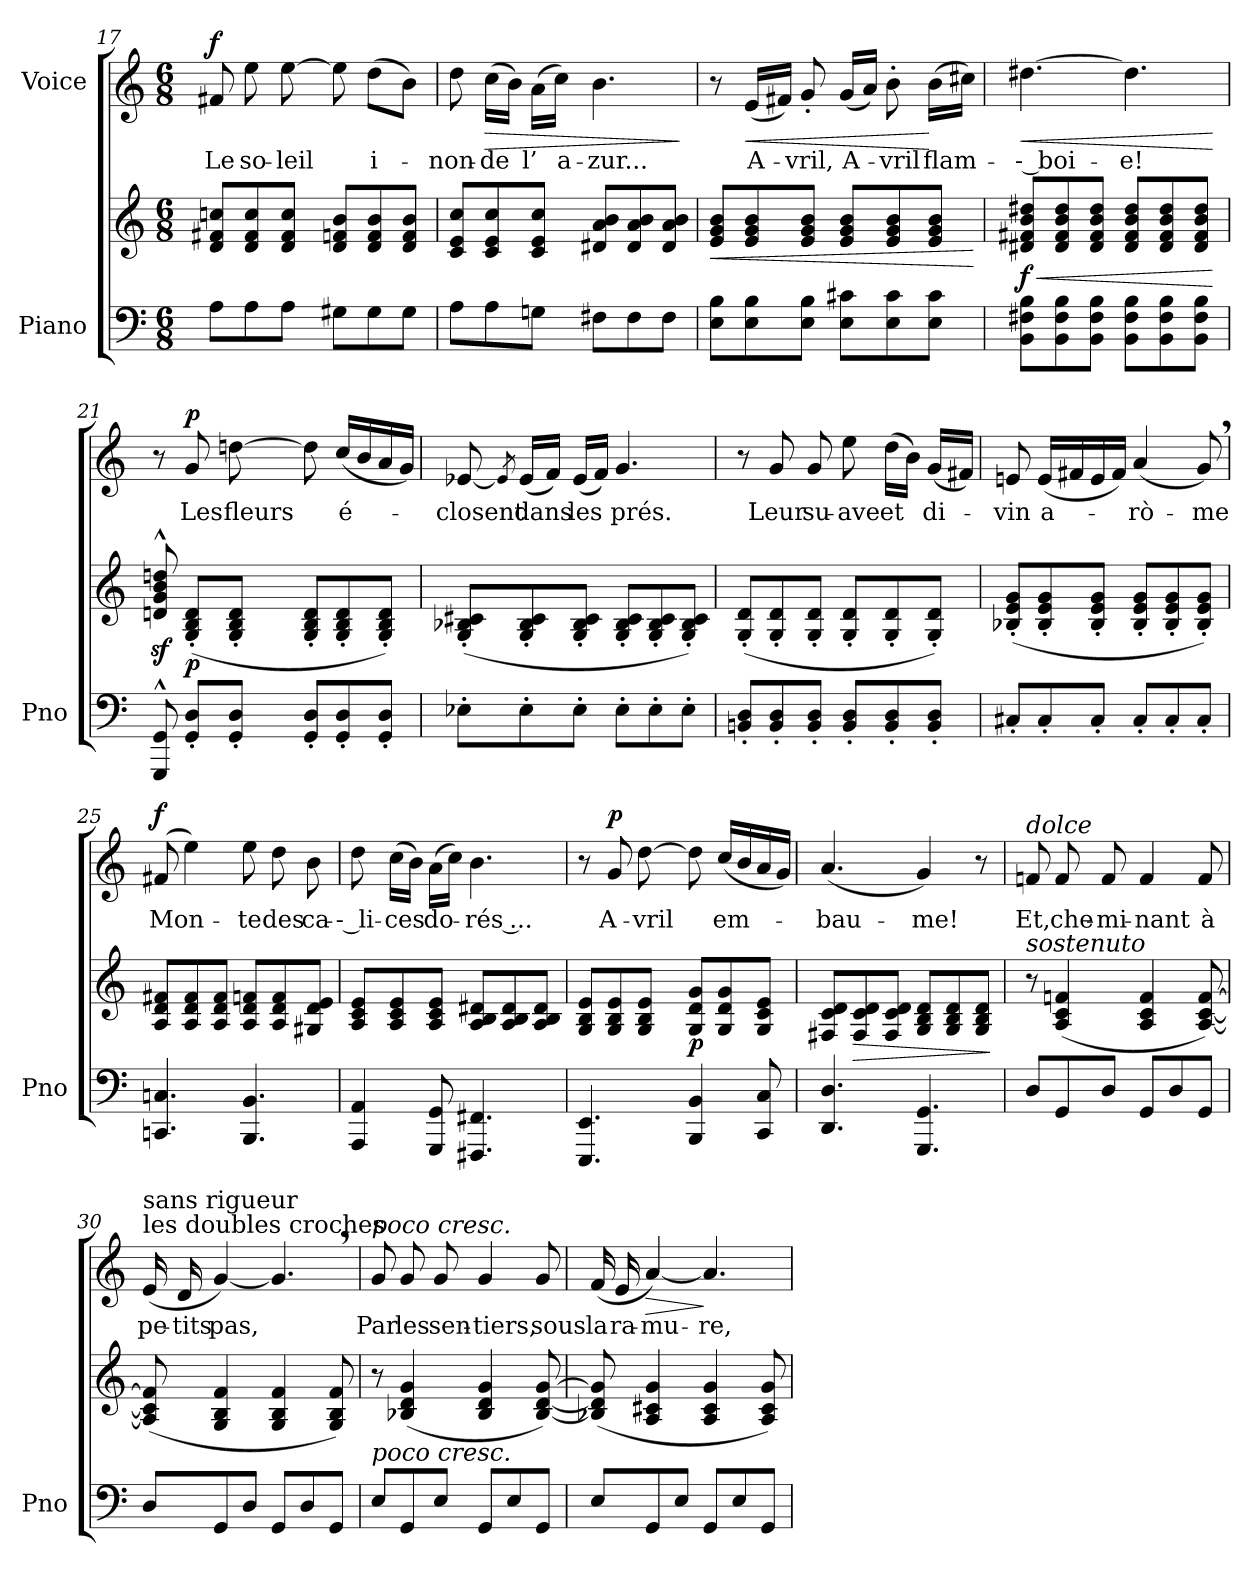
**kern	**kern	**dynam	**kern	**text	**dynam
*part2	*part2	*part2	*part1	*part1	*part1
*staff3	*staff2	*staff2/3	*staff1	*staff1	*staff1
*I"Piano	*	*	*I"Voice	*	*
*I'Pno	*	*	*	*	*
*clefF4	*clefG2	*	*clefG2	*	*
*k[]	*k[]	*	*k[]	*	*
*M6/8	*M6/8	*	*M6/8	*	*
=17	=17	=17	=17	=17	=17
!	!	!LO:DY:b	!	!	!
!	!	!LO:DY:n=1:b	!	!	!LO:DY:a
8A\L	8d/ 8f#X/ 8ccn/L	f other-dynamics	8f#X/	Le	f
8A\	8d/ 8f#/ 8cc/	.	8ee\	so-	.
8A\J	8d/ 8f#/ 8cc/J	.	[8ee\	-leil	.
8G#X\L	8d/ 8fn/ 8b/L	.	8ee\]	.	.
8G#\	8d/ 8f/ 8b/	.	(8dd\L	i-	.
8G#\J	8d/ 8f/ 8b/J	.	8b\J)	.	.
=18	=18	=18	=18	=18	=18
8A\L	8c/ 8e/ 8cc/L	.	8dd\	-non-	.
!	!	!	!	!	!LO:HP:b
8A\	8c/ 8e/ 8cc/	.	(16cc\LL	-de	>
.	.	.	16b\JJ)	.	.
8Gnj\J	8c/ 8e/ 8cc/J	.	(16a\LL	l’	.
.	.	.	16cc\JJ)	a-	.
8F#X\L	8d#X/ 8a/ 8b/L	.	4.b\	-zur...	.
8F#\	8d#/ 8a/ 8b/	.	.	.	.
8F#\J	8d#/ 8a/ 8b/J	.	.	.	.
.	.	.	.	.	]
=19	=19	=19	=19	=19	=19
!	!	!LO:HP:b	!	!	!
8E\ 8B\L	8e/ 8g/ 8b/L	<	8r	.	.
!	!	!	!	!	!LO:HP:b
8E\ 8B\	8e/ 8g/ 8b/	.	(16e/LL	A-	<
.	.	.	16f#X/JJ)	.	.
8E\ 8B\J	8e/ 8g/ 8b/J	.	8g'>/	-vril,	.
8E\ 8c#X\L	8e/ 8g/ 8b/L	.	(16g/LL	A-	.
.	.	.	16a/JJ)	.	.
8E\ 8c#\	8e/ 8g/ 8b/	.	8b'\	-vril	.
!	!	!	!	!	!LO:DY:n=1:a
!	!	!	!	!	!LO:DY:n=2:a
8E\ 8c#\J	8e/ 8g/ 8b/J	.	(16b\LL	flam-	[ other-dynamics f
.	.	.	16cc#X\JJ)	.	.
.	.	[	.	.	.
=20	=20	=20	=20	=20	=20
!	!	!LO:HP:b	!	!	!LO:HP:b
!	!	!LO:DY:n=1:b	!	!	!
8BB\ 8F#X\ 8B\L	8d#X/ 8f#X/ 8b/ 8dd#X/L	< f	[4.dd#X\	-- boi-	<
8BB\ 8F#\ 8B\	8d#/ 8f#/ 8b/ 8dd#/	.	.	.	.
8BB\ 8F#\ 8B\J	8d#/ 8f#/ 8b/ 8dd#/J	.	.	.	.
8BB\ 8F#\ 8B\L	8d#/ 8f#/ 8b/ 8dd#/L	.	4.dd#\]	-e!	.
8BB\ 8F#\ 8B\	8d#/ 8f#/ 8b/ 8dd#/	.	.	.	.
8BB\ 8F#\ 8B\J	8d#/ 8f#/ 8b/ 8dd#/J	.	.	.	.
.	.	[	.	.	[
=21	=21	=21	=21	=21	=21
8GGG/^^ 8GG/^^	8dn/z<^^ 8g/z<^^ 8b/z<^^ 8ddn/z<^^	.	8r	.	.
!	!	!LO:DY:b	!	!	!LO:DY:a
8GG/' 8D/'L	(8G/' 8B/' 8d/'L	p	8g/	Les	p
8GG/' 8D/'J	8G/' 8B/' 8d/'J	.	[8ddn\	fleurs	.
8GG/' 8D/'L	8G/' 8B/' 8d/'L	.	8dd\]	.	.
8GG/' 8D/'	8G/' 8B/' 8d/'	.	(16cc/LL	é-	.
.	.	.	16b/	.	.
8GG/' 8D/'J	8G/' 8B/' 8d/'J)	.	16a/	.	.
.	.	.	16g/JJ)	.	.
=22	=22	=22	=22	=22	=22
8E-X'\L	(8G/' 8B-X/' 8c#X/'L	.	[8e-X/	-closent	.
.	.	.	8qe-/]	.	.
8E-'\	8G/' 8B-/' 8c#/'	.	(16e-/LL	dans	.
.	.	.	16f/JJ)	.	.
8E-'\J	8G/' 8B-/' 8c#/'J	.	(16e-/LL	les	.
.	.	.	16f/JJ)	.	.
8E-'\L	8G/' 8B-/' 8c#/'L	.	4.g/	prés.	.
8E-'\	8G/' 8B-/' 8c#/'	.	.	.	.
8E-'\J	8G/' 8B-/' 8c#/'J)	.	.	.	.
=23	=23	=23	=23	=23	=23
8BBn/' 8D/'L	(8G/' 8d/'L	.	8r	.	.
8BB/' 8D/'	8G/' 8d/'	.	8g/	Leur	.
8BB/' 8D/'J	8G/' 8d/'J	.	8g/	su-	.
8BB/' 8D/'L	8G/' 8d/'L	.	8ee\	-ave	.
8BB/' 8D/'	8G/' 8d/'	.	(16dd\LL	et	.
.	.	.	16b\JJ)	.	.
8BB/' 8D/'J	8G/' 8d/'J)	.	(16g/LL	di-	.
.	.	.	16f#X/JJ)	.	.
=24	=24	=24	=24	=24	=24
8C#X'/L	(8B-X/' 8e/' 8g/'L	.	8en/	-vin	.
8C#'/	8B-/' 8e/' 8g/'	.	(16e/LL	a-	.
.	.	.	16f#X/	.	.
8C#'/J	8B-/' 8e/' 8g/'J	.	16e/	.	.
.	.	.	16f#/JJ)	.	.
8C#'/L	8B-/' 8e/' 8g/'L	.	(4a/	-rò-	.
8C#'/	8B-/' 8e/' 8g/'	.	.	.	.
8C#'/J	8B-/' 8e/' 8g/'J)	.	8g,/)	-me	.
=25	=25	=25	=25	=25	=25
!	!	!LO:DY:b	!	!	!
!	!	!LO:DY:n=1:b	!	!	!LO:DY:a
4.CCn/ 4.Cn/	8A/ 8d/ 8f#X/L	f other-dynamics	(8f#X/	Mon-	f
.	8A/ 8d/ 8f#/	.	4ee\)	.	.
.	8A/ 8d/ 8f#/J	.	.	.	.
4.BBB/ 4.BB/	8A/ 8d/ 8fn/L	.	8ee\	-te	.
.	8A/ 8d/ 8f/	.	8dd\	des	.
.	8G#X/ 8d/ 8e/J	.	8b\	ca-	.
=26	=26	=26	=26	=26	=26
4AAA/ 4AA/	8A/ 8c/ 8e/L	.	8dd\	-- li-	.
.	8A/ 8c/ 8e/	.	(16cc\LL	-ces	.
.	.	.	16b\JJ)	.	.
8GGG/ 8GG/	8A/ 8c/ 8e/J	.	(16a\LL	do-	.
.	.	.	16cc\JJ)	.	.
4.FFF#X/ 4.FF#X/	8A/ 8B/ 8d#X/L	.	4.b\	-rés ...	.
.	8A/ 8B/ 8d#/	.	.	.	.
.	8A/ 8B/ 8d#/J	.	.	.	.
=27	=27	=27	=27	=27	=27
4.EEE/ 4.EE/	8G/ 8B/ 8e/L	.	8r	.	.
!	!	!	!	!	!LO:DY:a
.	8G/ 8B/ 8e/	.	8g/	A-	p
.	8G/ 8B/ 8e/J	.	[8dd\	-vril	.
!	!	!LO:DY:b	!	!	!
4BBB/ 4BB/	8G/ 8d/ 8g/L	p	8dd\]	.	.
.	8G/ 8d/ 8g/	.	(16cc/LL	em-	.
.	.	.	16b/	.	.
8CC/ 8C/	8G/ 8c/ 8e/J	.	16a/	.	.
.	.	.	16g/JJ)	.	.
=28	=28	=28	=28	=28	=28
4.DD/ 4.D/	8F#X/ 8c/ 8d/L	.	(4.a/	-bau-	.
!	!	!LO:HP:b	!	!	!
.	8F#/ 8c/ 8d/	>	.	.	.
.	8F#/ 8c/ 8d/J	.	.	.	.
4.GGG/ 4.GG/	8G/ 8B/ 8d/L	.	4g/)	-me!	.
.	8G/ 8B/ 8d/	.	.	.	.
.	8G/ 8B/ 8d/J	.	8r	.	.
.	.	]	.	.	.
=29	=29	=29	=29	=29	=29
!	!	!	!LO:TX:i:t=dolce	!	!
!	!LO:TX:i:t=sostenuto	!	!	!	!
8D/L	8r	.	8fn/	Et,	.
8GG/	(>4A/ 4c/ 4fn/	.	8f/	che-	.
8D/J	.	.	8f/	-mi-	.
8GG/L	4A/ 4c/ 4f/	.	4f/	-nant	.
8D/	.	.	.	.	.
8GG/J	[8A/ [8c/ [8f/)	.	8f/	à	.
=30	=30	=30	=30	=30	=30
!	!	!	!LO:TX:a:t=les doubles croches	!	!
!	!	!	!LO:TX:a:t=sans rigueur	!	!
8D/L	(>8A/] 8c/] 8f/]	.	(>16e/	pe-	.
.	.	.	16d/	-tits	.
8GG/	4G/ 4B/ 4f/	.	[4g/)	pas,	.
8D/J	.	.	.	.	.
8GG/L	4G/ 4B/ 4f/	.	4.g,/]	.	.
8D/	.	.	.	.	.
8GG/J	8G/ 8B/ 8f/)	.	.	.	.
=31	=31	=31	=31	=31	=31
!	!	!	!LO:TX:a:i:t=poco cresc.	!	!
!	!LO:TX:b:i:t=poco cresc.	!	!	!	!
8E/L	8r	.	8g/	Par	.
8GG/	(>4B-X/ 4d/ 4g/	.	8g/	les	.
8E/J	.	.	8g/	sen-	.
8GG/L	4B-/ 4d/ 4g/	.	4g/	-tiers,	.
8E/	.	.	.	.	.
8GG/J	[8B-/ [8d/ [8g/)	.	8g/	sous	.
=32	=32	=32	=32	=32	=32
8E/L	(>8B-X/] 8d/] 8g/]	.	(>16f/	la	.
.	.	.	16e/	ra-	.
!	!	!	!	!	!LO:HP:b
8GG/	4A/ 4c#X/ 4g/	.	[4a/)	-mu-	>
8E/J	.	.	.	.	.
8GG/L	4A/ 4c#/ 4g/	.	4.a/]	-re,	]
8E/	.	.	.	.	.
8GG/J	8A/ 8c#/ 8g/)	.	.	.	.
=	=	=	=	=	=
*-	*-	*-	*-	*-	*-
